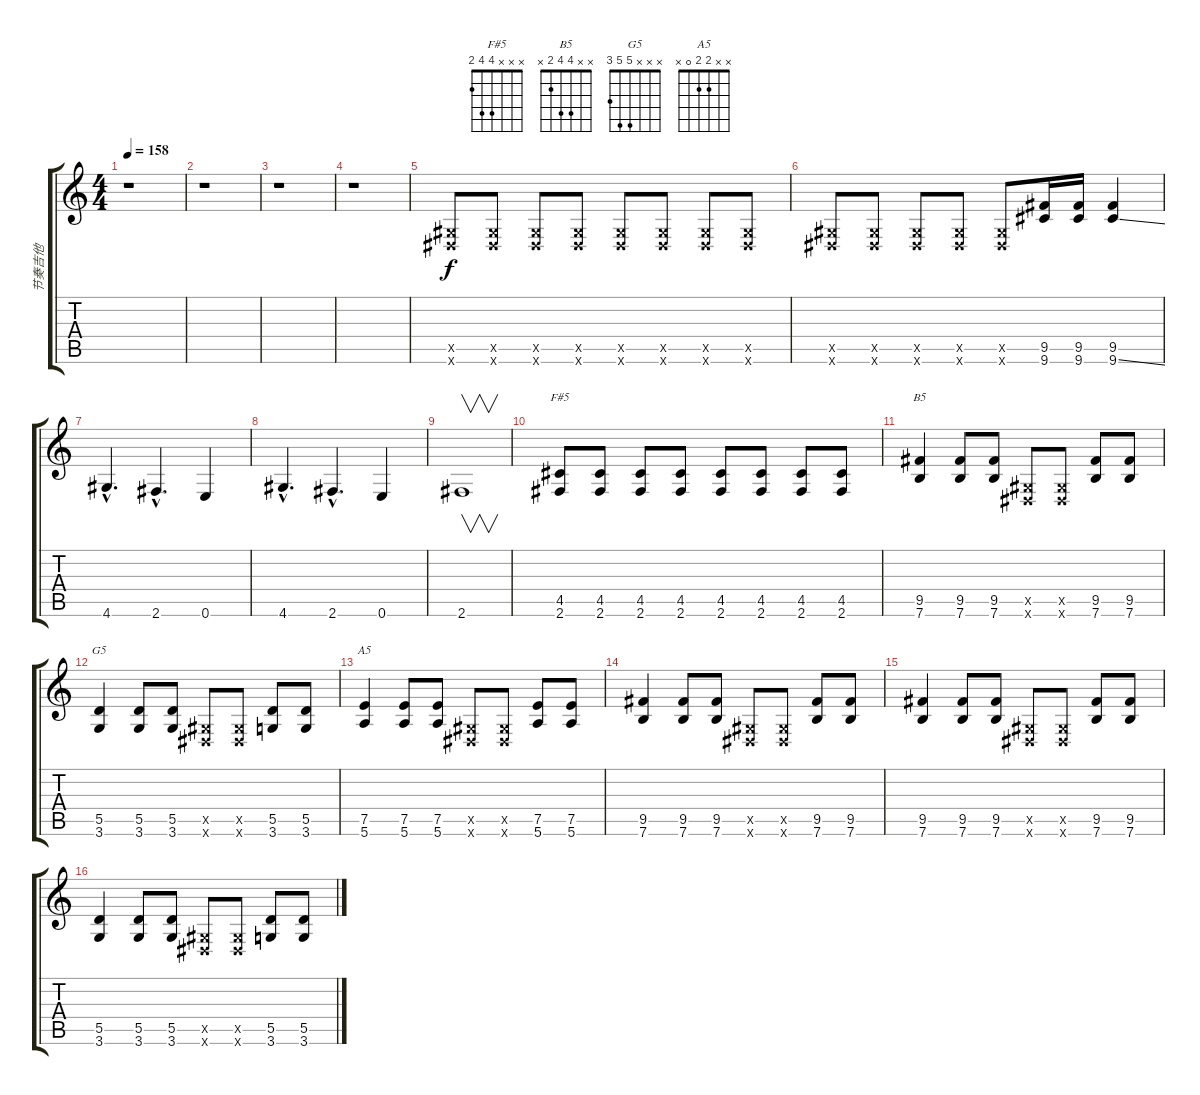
\track ("节奏吉他" "节奏吉他") {instrument distortionguitar}
\staff {score tabs}
\tuning (E4 B3 G3 D3 A2 E2) {hide}
\chord ("F#5" x x x 4 4 2)
\chord ("B5" x x 4 4 2 x)
\chord ("G5" x x x 5 5 3)
\chord ("A5" x x 2 2 0 x)
\ts (4 4)
\tempo 158
\clef g2
\ks c
r.1{dy f} |
r.1 |
r.1 |
r.1 |
(-1.5{x} -1.6{x}).8 (-1.5{x} -1.6{x}).8 (-1.5{x} -1.6{x}).8 (-1.5{x} -1.6{x}).8 (-1.5{x} -1.6{x}).8 (-1.5{x} -1.6{x}).8 (-1.5{x} -1.6{x}).8 (-1.5{x} -1.6{x}).8 |
(-1.5{x} -1.6{x}).8 (-1.5{x} -1.6{x}).8 (-1.5{x} -1.6{x}).8 (-1.5{x} -1.6{x}).8 (-1.5{x} -1.6{x}).8 (9.5 9.6).16 (9.5 9.6).16 (9.5 9.6{ss}).4 |
4.6{hac}.4{d} 2.6{hac}.4{d} 0.6.4 |
4.6{hac}.4{d} 2.6{hac}.4{d} 0.6.4 |
2.6.1{v} |
(4.5 2.6).8{ch "F#5"} (4.5 2.6).8 (4.5 2.6).8 (4.5 2.6).8 (4.5 2.6).8 (4.5 2.6).8 (4.5 2.6).8 (4.5 2.6).8 |
(9.5 7.6).4{ch "B5"} (9.5 7.6).8 (9.5 7.6).8 (-1.5{x} -1.6{x}).8 (-1.5{x} -1.6{x}).8 (9.5 7.6).8 (9.5 7.6).8 |
(5.5 3.6).4{ch "G5"} (5.5 3.6).8 (5.5 3.6).8 (-1.5{x} -1.6{x}).8 (-1.5{x} -1.6{x}).8 (5.5 3.6).8 (5.5 3.6).8 |
(7.5 5.6).4{ch "A5"} (7.5 5.6).8 (7.5 5.6).8 (-1.5{x} -1.6{x}).8 (-1.5{x} -1.6{x}).8 (7.5 5.6).8 (7.5 5.6).8 |
(9.5 7.6).4 (9.5 7.6).8 (9.5 7.6).8 (-1.5{x} -1.6{x}).8 (-1.5{x} -1.6{x}).8 (9.5 7.6).8 (9.5 7.6).8 |
(9.5 7.6).4 (9.5 7.6).8 (9.5 7.6).8 (-1.5{x} -1.6{x}).8 (-1.5{x} -1.6{x}).8 (9.5 7.6).8 (9.5 7.6).8 |
(5.5 3.6).4 (5.5 3.6).8 (5.5 3.6).8 (-1.5{x} -1.6{x}).8 (-1.5{x} -1.6{x}).8 (5.5 3.6).8 (5.5 3.6).8
